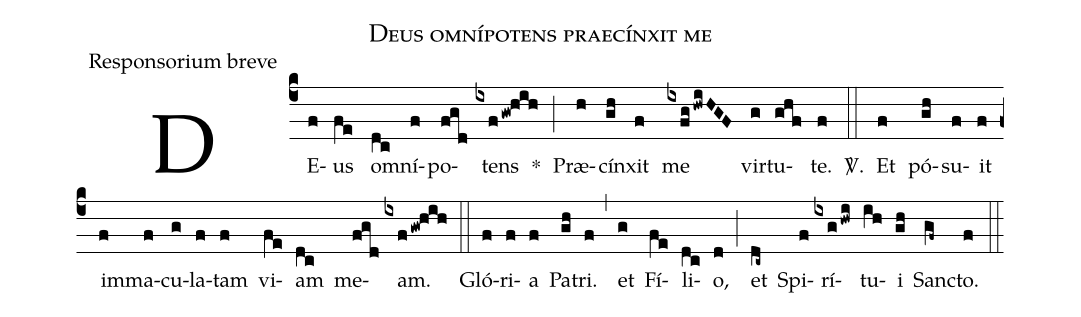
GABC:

name:Deus omnípotens praecínxit me;
office-part:Responsorium breve;
%%
(c4) DE(f)us(fe) om(dc)ní(f)po(fgd)tens(ixfgw!hih) *(;) Præ(h)cín(gh)xit(f) me(ixfghwiHGF) vir(g)tu(ghf)te.(f) <sp>V/</sp>.(::) Et(f) pó(gh)su(f)it(f) im(f)ma(f)cu(g)la(f)tam(f) vi(fe)am(dc) me(fgd)am.(ixfgw!hih) (::) Gló(f)ri(f)a(f) Pa(gh)tri.(f) (,) et(g) Fí(fe)li(dc)o,(d) (;) et(dc~) Spi(f)rí(ixghwi)tu(ih)i(gh) San(gf~)cto.(f) (::)
